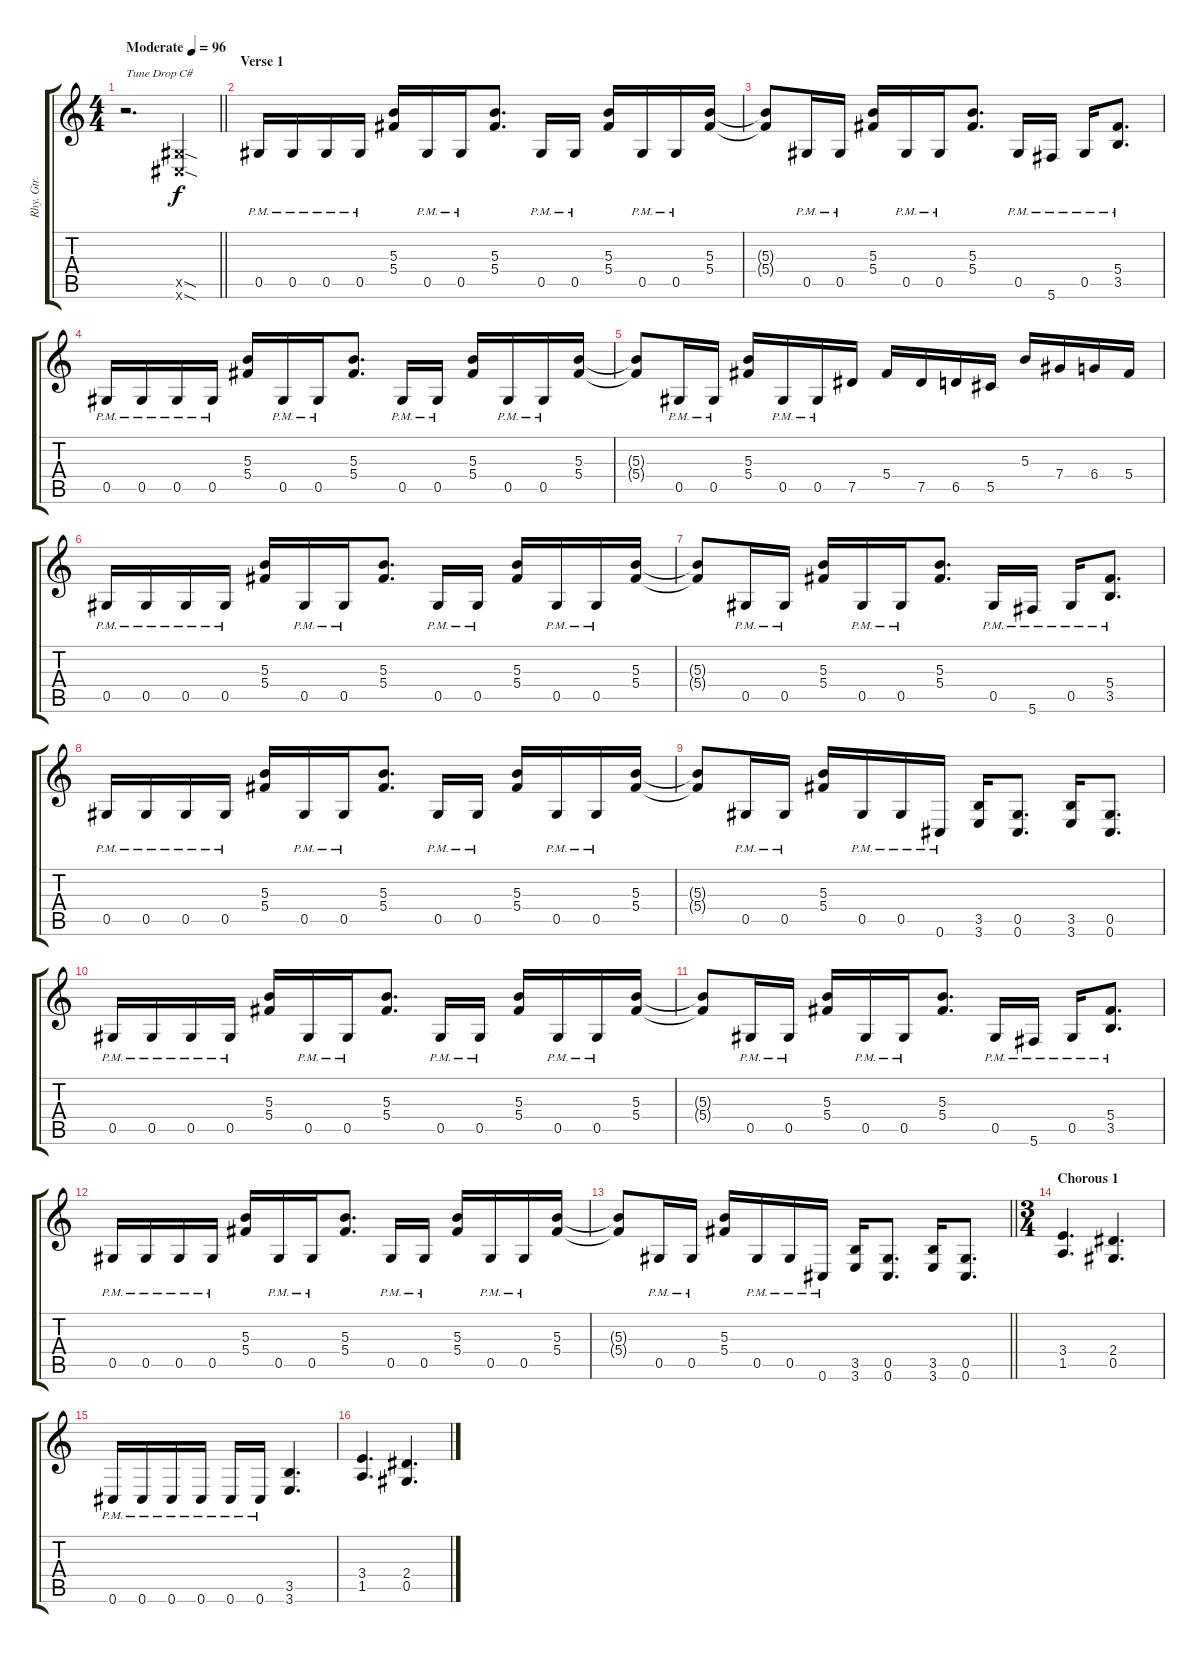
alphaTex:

\track ("Rhy. Gtr. 1" "Rhy. Gtr. ") {instrument distortionguitar}
\staff {score tabs}
\tuning (Eb4 Bb3 Gb3 Db3 Ab2 Db2) {hide}
\ts (4 4)
\tempo (96 "Moderate")
\clef g2
\barLineRight lightlight
\ks c
r.2{d txt "Tune Drop C#" dy f instrument distortionguitar} (0.5{sod x} 0.6{sod x}).4 |
\section ("" "Verse 1")
0.5{pm}.16 0.5{pm}.16 0.5{pm}.16 0.5{pm}.16 (5.3 5.4).16 0.5{pm}.16 0.5{pm}.16 (5.3 5.4).8{d} 0.5{pm}.16 0.5{pm}.16 (5.3 5.4).16 0.5{pm}.16 0.5{pm}.16 (5.3 5.4).16 |
(5.3{t} 5.4{t}).8 0.5{pm}.16 0.5{pm}.16 (5.3 5.4).16 0.5{pm}.16 0.5{pm}.16 (5.3 5.4).8{d} 0.5{pm}.16 5.6{pm}.16 0.5{pm}.16 (5.4 3.5{pm}).8{d} |
0.5{pm}.16 0.5{pm}.16 0.5{pm}.16 0.5{pm}.16 (5.3 5.4).16 0.5{pm}.16 0.5{pm}.16 (5.3 5.4).8{d} 0.5{pm}.16 0.5{pm}.16 (5.3 5.4).16 0.5{pm}.16 0.5{pm}.16 (5.3 5.4).16 |
(5.3{t} 5.4{t}).8 0.5{pm}.16 0.5{pm}.16 (5.3 5.4).16 0.5{pm}.16 0.5{pm}.16 7.5.16 5.4.16 7.5.16 6.5.16 5.5.16 5.3.16 7.4.16 6.4.16 5.4.16 |
0.5{pm}.16 0.5{pm}.16 0.5{pm}.16 0.5{pm}.16 (5.3 5.4).16 0.5{pm}.16 0.5{pm}.16 (5.3 5.4).8{d} 0.5{pm}.16 0.5{pm}.16 (5.3 5.4).16 0.5{pm}.16 0.5{pm}.16 (5.3 5.4).16 |
(5.3{t} 5.4{t}).8 0.5{pm}.16 0.5{pm}.16 (5.3 5.4).16 0.5{pm}.16 0.5{pm}.16 (5.3 5.4).8{d} 0.5{pm}.16 5.6{pm}.16 0.5{pm}.16 (5.4 3.5{pm}).8{d} |
0.5{pm}.16 0.5{pm}.16 0.5{pm}.16 0.5{pm}.16 (5.3 5.4).16 0.5{pm}.16 0.5{pm}.16 (5.3 5.4).8{d} 0.5{pm}.16 0.5{pm}.16 (5.3 5.4).16 0.5{pm}.16 0.5{pm}.16 (5.3 5.4).16 |
(5.3{t} 5.4{t}).8 0.5{pm}.16 0.5{pm}.16 (5.3 5.4).16 0.5{pm}.16 0.5{pm}.16 0.6{pm}.16 (3.5 3.6).16 (0.5 0.6).8{d} (3.5 3.6).16 (0.5 0.6).8{d} |
0.5{pm}.16 0.5{pm}.16 0.5{pm}.16 0.5{pm}.16 (5.3 5.4).16 0.5{pm}.16 0.5{pm}.16 (5.3 5.4).8{d} 0.5{pm}.16 0.5{pm}.16 (5.3 5.4).16 0.5{pm}.16 0.5{pm}.16 (5.3 5.4).16 |
(5.3{t} 5.4{t}).8 0.5{pm}.16 0.5{pm}.16 (5.3 5.4).16 0.5{pm}.16 0.5{pm}.16 (5.3 5.4).8{d} 0.5{pm}.16 5.6{pm}.16 0.5{pm}.16 (5.4 3.5{pm}).8{d} |
0.5{pm}.16 0.5{pm}.16 0.5{pm}.16 0.5{pm}.16 (5.3 5.4).16 0.5{pm}.16 0.5{pm}.16 (5.3 5.4).8{d} 0.5{pm}.16 0.5{pm}.16 (5.3 5.4).16 0.5{pm}.16 0.5{pm}.16 (5.3 5.4).16 |
\barLineRight lightlight
(5.3{t} 5.4{t}).8 0.5{pm}.16 0.5{pm}.16 (5.3 5.4).16 0.5{pm}.16 0.5{pm}.16 0.6{pm}.16 (3.5 3.6).16 (0.5 0.6).8{d} (3.5 3.6).16 (0.5 0.6).8{d} |
\ts (3 4)
\section ("" "Chorous 1")
(3.4 1.5).4{d} (2.4 0.5).4{d} |
0.6{pm}.16 0.6{pm}.16 0.6{pm}.16 0.6{pm}.16 0.6{pm}.16 0.6{pm}.16 (3.5 3.6).4{d} |
(3.4 1.5).4{d} (2.4 0.5).4{d}
